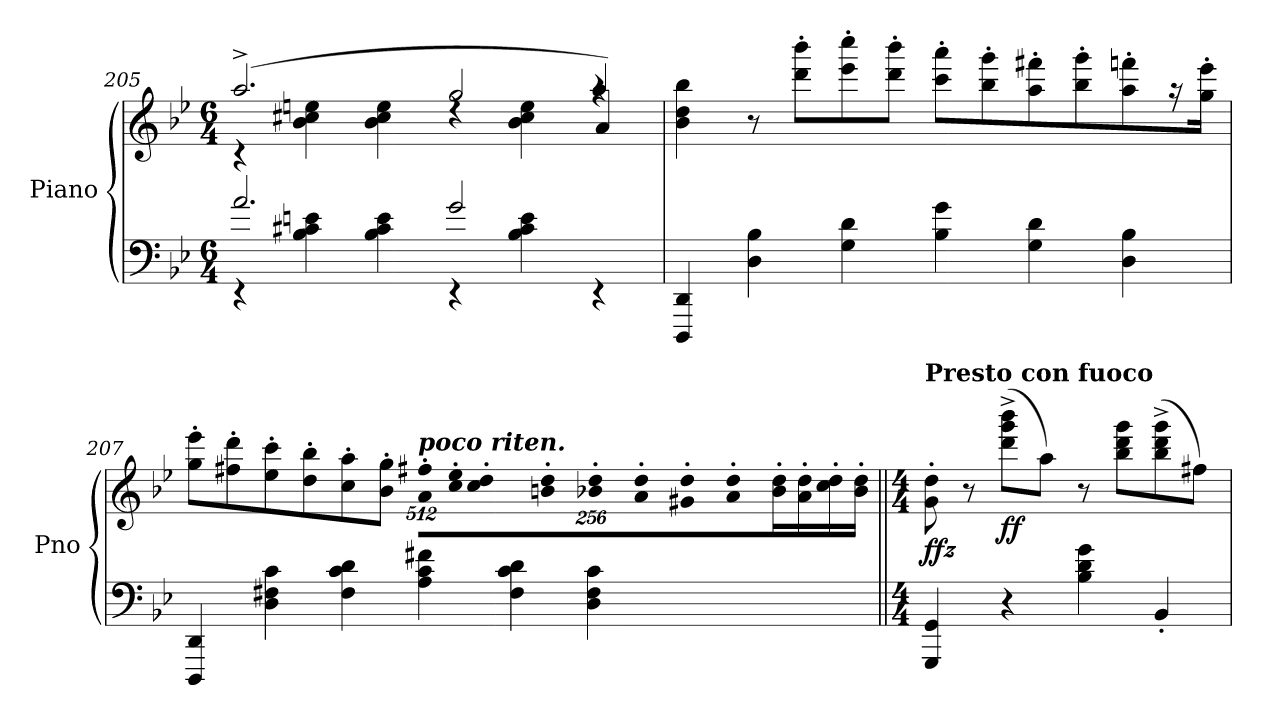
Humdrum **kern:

**kern	**kern	**dynam
*part1	*part1	*part1
*staff2	*staff1	*staff1/2
*I"Piano	*	*
*I'Pno	*	*
*clefF4	*clefG2	*
*k[b-e-]	*k[b-e-]	*
*B-:	*B-:	*
*M6/4	*M6/4	*
=205	=205	=205
*^	*^	*
*	*	*	*^	*
2.a/	4rEE	(>2.aa^>/	4rc	4ryy	.
*	*	*	*v	*v	*
.	4B-\ 4c#X\ 4en\	.	4b-\ 4cc#X\ 4een\	.
.	4B-\ 4c#\ 4e\	.	4b-\ 4cc#\ 4ee\	.
(>2g/	4rEE	2gg/	4rdd	.
.	4B-\ 4c#\ 4e\	.	4b-\ 4cc#\ 4ee\	.
*	*	*	*^	*
4ryy	4rEE	4aa/	4raa	4a/)	.
*v	*v	*	*	*	*
*	*v	*v	*v	*
!!LO:PB:g=z
=206	=206	=206
4DDD/ 4DD/	4b-\ 4dd\ 4bb-\)	.
4D\ 4B-\	8r	.
.	8ddd\'> 8bbb-\'>L	.
4G\ 4d\	8eee-\'> 8cccc\'>	.
.	8ddd\'> 8bbb-\'>J	.
4B-\ 4g\	8ccc\'> 8aaa\'>L	.
.	8bb-\'> 8ggg\'>	.
4G\ 4d\	8aa\'> 8fff#X\'>	.
.	8bb-\'> 8ggg\'>	.
4D\ 4B-\	8aa\'> 8fffn\'>	.
.	16raa	.
.	16gg\'> 16eee-\'>Jk	.
=207	=207	=207
4DDD/ 4DD/	8gg\'> 8eee-\'>L	.
.	8ff#X\'> 8ddd\'>	.
4D\ 4F#X\ 4c\	8ee-\'> 8ccc\'>	.
.	8dd\'> 8bb-\'>	.
4F#\ 4c\ 4d\	8cc\'> 8aa\'>	.
.	8b-\'> 8gg\'>J	.
*	*Xbrackettup	*
!	!LO:TX:a:Bi:t=poco riten.	!
!	!LO:N:vis=8	!
4A\ 4c\ 4f#X\	4096%341a\'> 4096%341ff#X\'>L	.
!	!LO:N:vis=8	!
.	2048%171cc\'> 2048%171ee-\'>	.
!	!LO:N:vis=8	!
.	4096%341cc\'> 4096%341dd\'>	.
!	!LO:N:vis=16	!
4F#\ 4c\ 4d\	4096%205bn\'> 4096%205dd\'>L	.
!	!LO:N:vis=16	!
.	4096%205b-X\'> 4096%205dd\'>	.
!	!LO:N:vis=16	!
.	1024%51a\'> 1024%51dd\'>	.
!	!LO:N:vis=16	!
.	4096%205g#X\'> 4096%205dd\'>	.
!	!LO:N:vis=16	!
.	4096%205a\'> 4096%205dd\'>	.
4D\ 4F#\ 4c\	16b-\'> 16dd\'>	.
.	16a\'> 16dd\'>	.
.	16cc\'> 16dd\'>	.
.	16b-\'> 16dd\'>JJ	.
!!LO:LB:g=z
=208||	=208||	=208||
*M4/4	*M4/4	*
!	!LO:TX:a:B:t=Presto con fuoco	!
!	!	!LO:DY:b
!	!	!LO:DY:n=1:b
4GGG/ 4GG/	8g\'> 8dd\'>	f fz
.	8r	.
!	!	!LO:DY:n=2:b
4r	(>8ddd\^> 8ggg\^> 8bbb-\^>L	ff
.	8aa\J)	.
4B-\ 4d\ 4g\	8r	.
.	8bb-\ 8ddd\ 8ggg\L	.
4BB-'</	(>8bb-\^> 8ddd\^> 8ggg\^>	.
.	8ff#X\J)	.
=	=	=
*-	*-	*-
